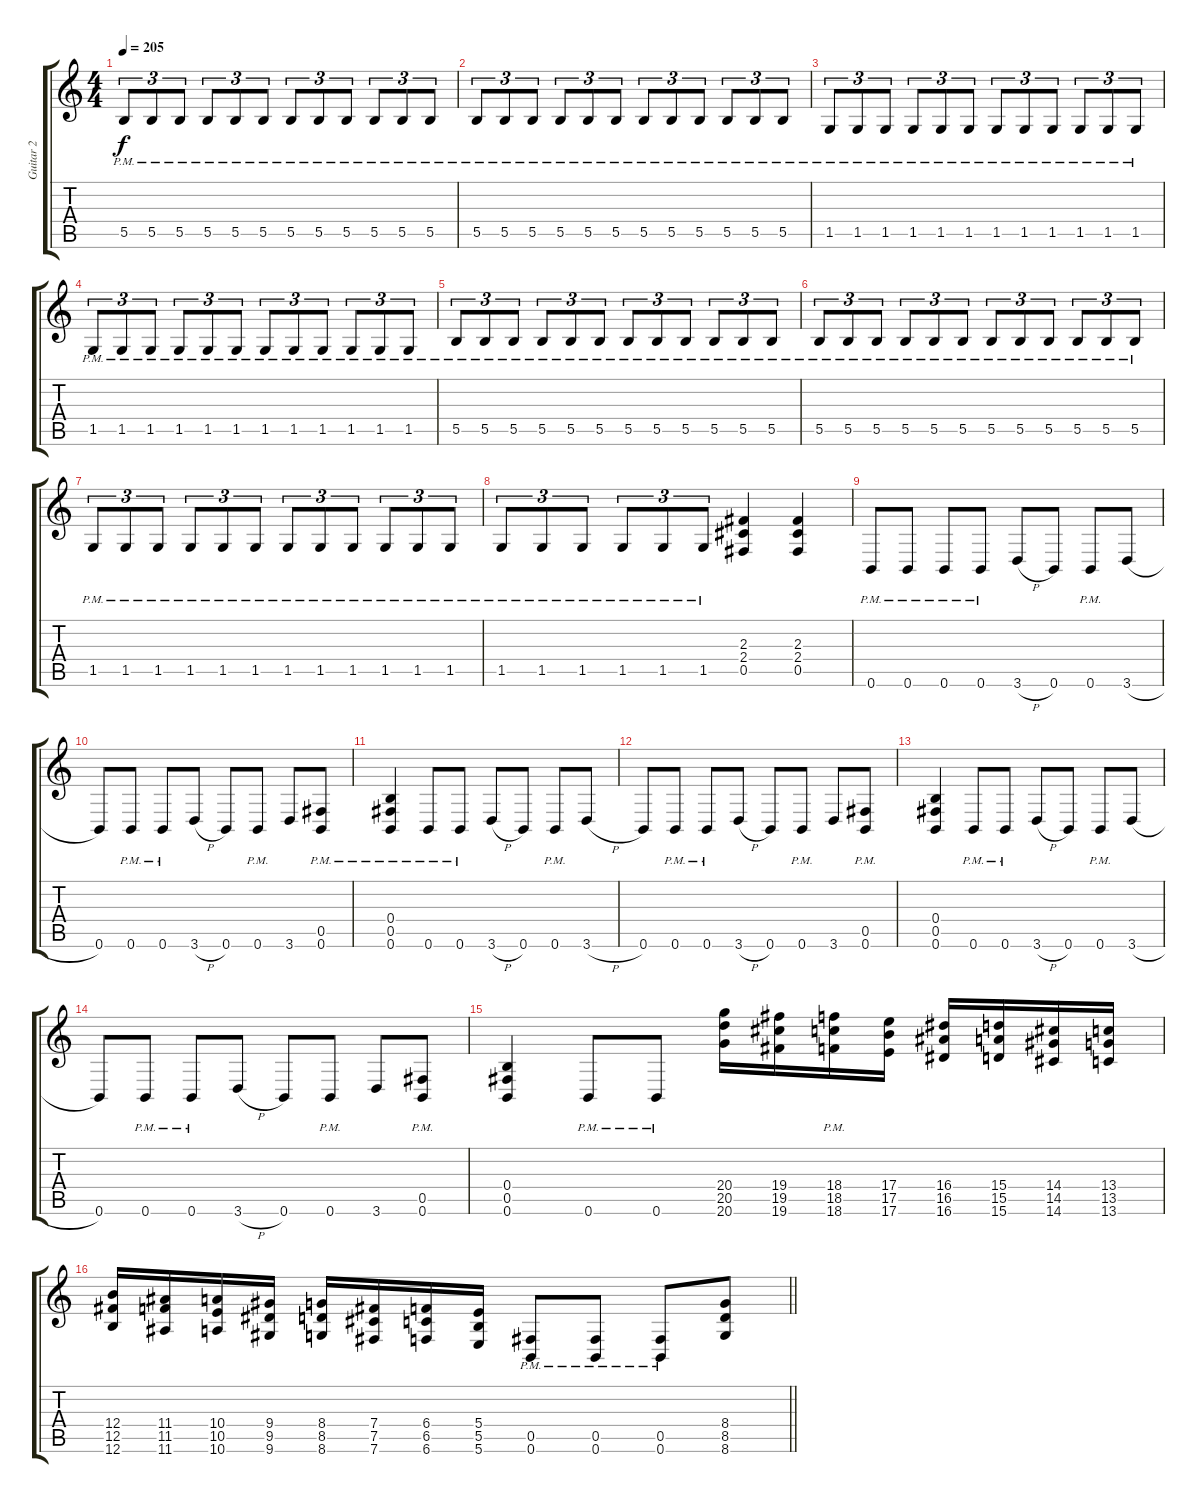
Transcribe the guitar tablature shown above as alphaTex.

\track ("Guitar 2" "Guitar 2") {instrument overdrivenguitar}
\staff {score tabs}
\tuning (Db4 Ab3 E3 B2 Gb2 B1) {hide}
\ts (4 4)
\tempo 205
\clef g2
\ks c
5.5{pm}.8{tu (3 2) dy f} 5.5{pm}.8{tu (3 2)} 5.5{pm}.8{tu (3 2)} 5.5{pm}.8{tu (3 2)} 5.5{pm}.8{tu (3 2)} 5.5{pm}.8{tu (3 2)} 5.5{pm}.8{tu (3 2)} 5.5{pm}.8{tu (3 2)} 5.5{pm}.8{tu (3 2)} 5.5{pm}.8{tu (3 2)} 5.5{pm}.8{tu (3 2)} 5.5{pm}.8{tu (3 2)} |
5.5{pm}.8{tu (3 2)} 5.5{pm}.8{tu (3 2)} 5.5{pm}.8{tu (3 2)} 5.5{pm}.8{tu (3 2)} 5.5{pm}.8{tu (3 2)} 5.5{pm}.8{tu (3 2)} 5.5{pm}.8{tu (3 2)} 5.5{pm}.8{tu (3 2)} 5.5{pm}.8{tu (3 2)} 5.5{pm}.8{tu (3 2)} 5.5{pm}.8{tu (3 2)} 5.5{pm}.8{tu (3 2)} |
1.5{pm}.8{tu (3 2)} 1.5{pm}.8{tu (3 2)} 1.5{pm}.8{tu (3 2)} 1.5{pm}.8{tu (3 2)} 1.5{pm}.8{tu (3 2)} 1.5{pm}.8{tu (3 2)} 1.5{pm}.8{tu (3 2)} 1.5{pm}.8{tu (3 2)} 1.5{pm}.8{tu (3 2)} 1.5{pm}.8{tu (3 2)} 1.5{pm}.8{tu (3 2)} 1.5{pm}.8{tu (3 2)} |
1.5{pm}.8{tu (3 2)} 1.5{pm}.8{tu (3 2)} 1.5{pm}.8{tu (3 2)} 1.5{pm}.8{tu (3 2)} 1.5{pm}.8{tu (3 2)} 1.5{pm}.8{tu (3 2)} 1.5{pm}.8{tu (3 2)} 1.5{pm}.8{tu (3 2)} 1.5{pm}.8{tu (3 2)} 1.5{pm}.8{tu (3 2)} 1.5{pm}.8{tu (3 2)} 1.5{pm}.8{tu (3 2)} |
5.5{pm}.8{tu (3 2)} 5.5{pm}.8{tu (3 2)} 5.5{pm}.8{tu (3 2)} 5.5{pm}.8{tu (3 2)} 5.5{pm}.8{tu (3 2)} 5.5{pm}.8{tu (3 2)} 5.5{pm}.8{tu (3 2)} 5.5{pm}.8{tu (3 2)} 5.5{pm}.8{tu (3 2)} 5.5{pm}.8{tu (3 2)} 5.5{pm}.8{tu (3 2)} 5.5{pm}.8{tu (3 2)} |
5.5{pm}.8{tu (3 2)} 5.5{pm}.8{tu (3 2)} 5.5{pm}.8{tu (3 2)} 5.5{pm}.8{tu (3 2)} 5.5{pm}.8{tu (3 2)} 5.5{pm}.8{tu (3 2)} 5.5{pm}.8{tu (3 2)} 5.5{pm}.8{tu (3 2)} 5.5{pm}.8{tu (3 2)} 5.5{pm}.8{tu (3 2)} 5.5{pm}.8{tu (3 2)} 5.5{pm}.8{tu (3 2)} |
1.5{pm}.8{tu (3 2)} 1.5{pm}.8{tu (3 2)} 1.5{pm}.8{tu (3 2)} 1.5{pm}.8{tu (3 2)} 1.5{pm}.8{tu (3 2)} 1.5{pm}.8{tu (3 2)} 1.5{pm}.8{tu (3 2)} 1.5{pm}.8{tu (3 2)} 1.5{pm}.8{tu (3 2)} 1.5{pm}.8{tu (3 2)} 1.5{pm}.8{tu (3 2)} 1.5{pm}.8{tu (3 2)} |
1.5{pm}.8{tu (3 2)} 1.5{pm}.8{tu (3 2)} 1.5{pm}.8{tu (3 2)} 1.5{pm}.8{tu (3 2)} 1.5{pm}.8{tu (3 2)} 1.5{pm}.8{tu (3 2)} (2.3 2.4 0.5).4 (2.3 2.4 0.5).4 |
0.6{pm}.8 0.6{pm}.8 0.6{pm}.8 0.6{pm}.8 3.6{h}.8 0.6.8 0.6{pm}.8 3.6{h}.8 |
0.6.8 0.6{pm}.8 0.6{pm}.8 3.6{h}.8 0.6.8 0.6{pm}.8 3.6.8 (0.5{pm} 0.6{pm}).8 |
(0.4 0.5 0.6{pm}).4 0.6{pm}.8 0.6{pm}.8 3.6{h}.8 0.6.8 0.6{pm}.8 3.6{h}.8 |
0.6.8 0.6{pm}.8 0.6{pm}.8 3.6{h}.8 0.6.8 0.6{pm}.8 3.6.8 (0.5{pm} 0.6{pm}).8 |
(0.4 0.5 0.6).4 0.6{pm}.8 0.6{pm}.8 3.6{h}.8 0.6.8 0.6{pm}.8 3.6{h}.8 |
0.6.8 0.6{pm}.8 0.6{pm}.8 3.6{h}.8 0.6.8 0.6{pm}.8 3.6.8 (0.5{pm} 0.6{pm}).8 |
(0.4 0.5 0.6).4 0.6{pm}.8 0.6{pm}.8 (20.4 20.5 20.6).16{instrument guitarfretnoise} (19.4 19.5 19.6).16 (18.4 18.5 18.6{pm}).16 (17.4 17.5 17.6).16 (16.4 16.5 16.6).16 (15.4 15.5 15.6).16 (14.4 14.5 14.6).16 (13.4 13.5 13.6).16 |
\barLineRight lightlight
(12.4 12.5 12.6).16 (11.4 11.5 11.6).16 (10.4 10.5 10.6).16 (9.4 9.5 9.6).16 (8.4 8.5 8.6).16 (7.4 7.5 7.6).16 (6.4 6.5 6.6).16 (5.4 5.5 5.6).16 (0.5{pm} 0.6{pm}).8{instrument overdrivenguitar} (0.5{pm} 0.6{pm}).8 (0.5{pm} 0.6{pm}).8 (8.4 8.5 8.6).8
